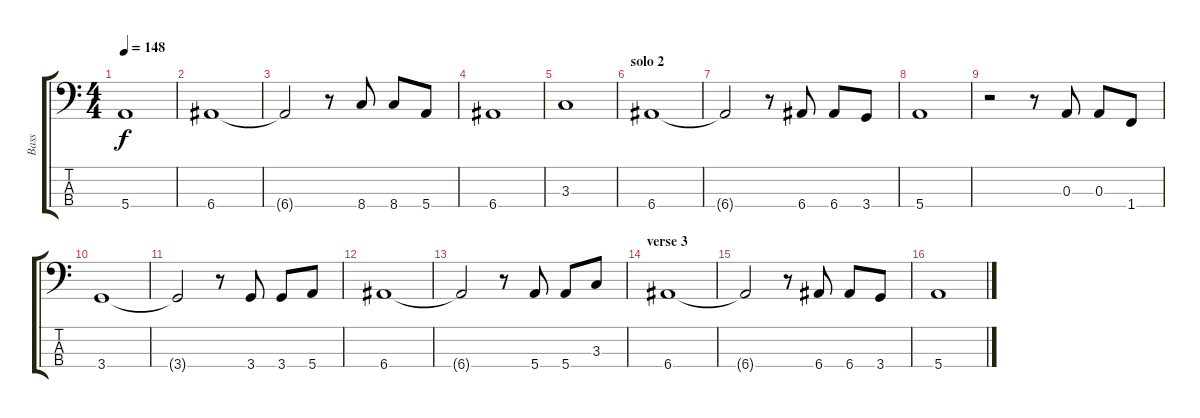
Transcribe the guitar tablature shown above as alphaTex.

\track ("Bass" "Bass") {instrument electricbassfinger}
\staff {score tabs}
\tuning (G2 D2 A1 E1) {hide}
\ts (4 4)
\tempo 148
\clef f4
\ks c
5.4.1{dy f} |
6.4.1 |
6.4{t}.2 r.8 8.4.8 8.4.8 5.4.8 |
6.4.1 |
3.3.1 |
\section ("" "solo 2")
6.4.1 |
6.4{t}.2 r.8 6.4.8 6.4.8 3.4.8 |
5.4.1 |
r.2 r.8 0.3.8 0.3.8 1.4.8 |
3.4.1 |
3.4{t}.2 r.8 3.4.8 3.4.8 5.4.8 |
6.4.1 |
6.4{t}.2 r.8 5.4.8 5.4.8 3.3.8 |
\section ("" "verse 3")
6.4.1 |
6.4{t}.2 r.8 6.4.8 6.4.8 3.4.8 |
5.4.1
